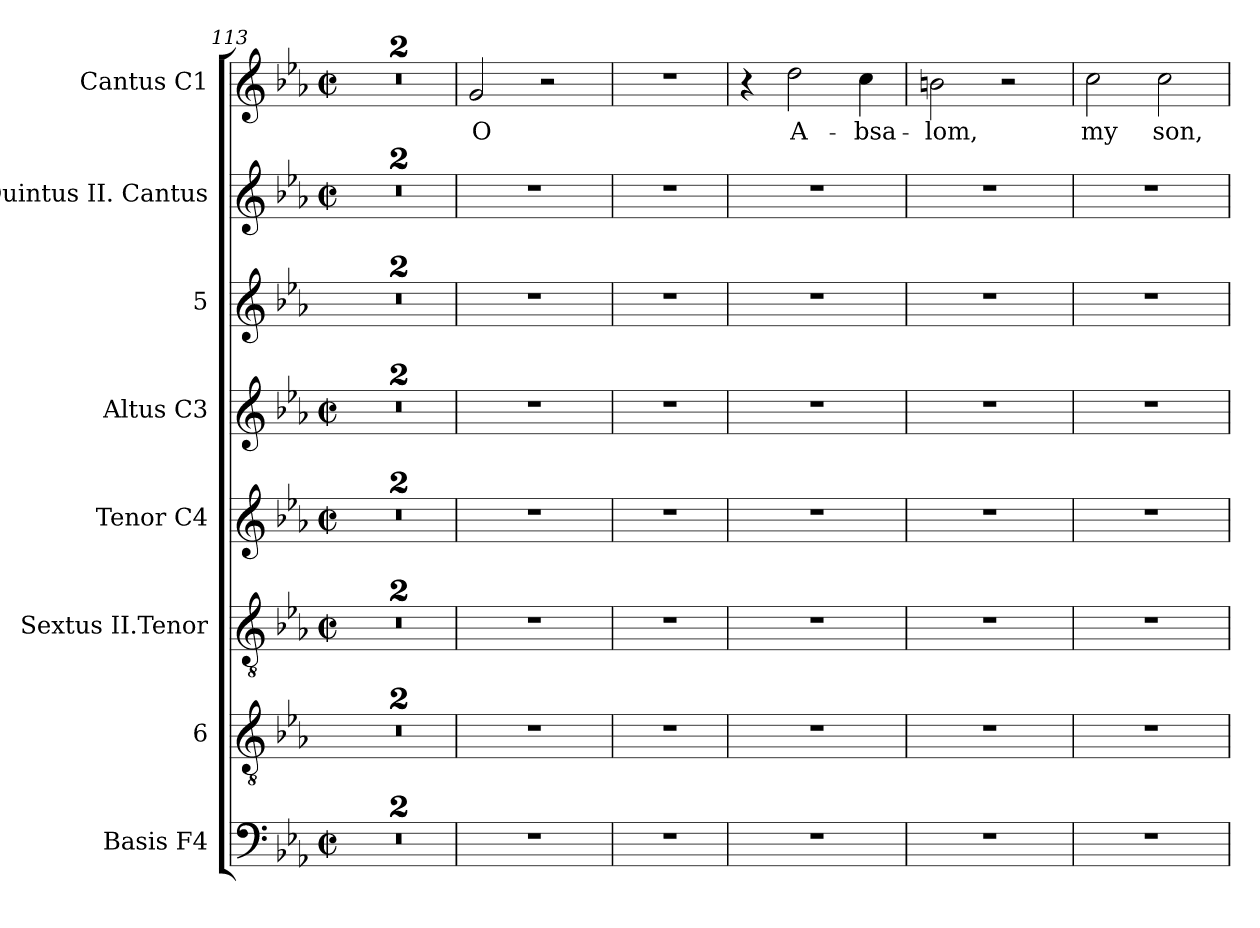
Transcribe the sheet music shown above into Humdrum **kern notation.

**kern	**kern	**kern	**kern	**kern	**kern	**kern	**kern	**text
*part8	*part7	*part6	*part5	*part4	*part3	*part2	*part1	*part1
*staff8	*staff7	*staff6	*staff5	*staff4	*staff3	*staff2	*staff1	*staff1
*I"Basis F4	*I"6	*I"Sextus II.Tenor	*I"Tenor C4	*I"Altus C3	*I"5	*I"Quintus II. Cantus	*I"Cantus C1	*
*I'B	*	*	*I'T	*I'A	*	*	*I'C	*
*clefF4	*clefGv2	*clefGv2	*clefG2	*clefG2	*clefG2	*clefG2	*clefG2	*
*k[b-e-a-]	*k[b-e-a-]	*k[b-e-a-]	*k[b-e-a-]	*k[b-e-a-]	*k[b-e-a-]	*k[b-e-a-]	*k[b-e-a-]	*
*E-:	*E-:	*E-:	*E-:	*E-:	*E-:	*E-:	*E-:	*
*M2/2	*	*M2/2	*M2/2	*M2/2	*	*M2/2	*M2/2	*
*met(c|)	*	*met(c|)	*met(c|)	*met(c|)	*	*met(c|)	*met(c|)	*
=113	=113	=113	=113	=113	=113	=113	=113	=113
1r	1r	1r	1r	1r	1r	1r	1r	.
=114	=114	=114	=114	=114	=114	=114	=114	=114
1r	1r	1r	1r	1r	1r	1r	1r	.
=115	=115	=115	=115	=115	=115	=115	=115	=115
!	!	!	!	!	!	!	!	!LO:LY:b
1r	1r	1r	1r	1r	1r	1r	2g/	O
.	.	.	.	.	.	.	2r	.
=116	=116	=116	=116	=116	=116	=116	=116	=116
1r	1r	1r	1r	1r	1r	1r	1r	.
!!LO:LB:g=z
=117	=117	=117	=117	=117	=117	=117	=117	=117
1r	1r	1r	1r	1r	1r	1r	4r	.
!	!	!	!	!	!	!	!	!LO:LY:b
.	.	.	.	.	.	.	2dd\	A-
!	!	!	!	!	!	!	!	!LO:LY:b
.	.	.	.	.	.	.	4cc\	-bsa-
=118	=118	=118	=118	=118	=118	=118	=118	=118
!	!	!	!	!	!	!	!	!LO:LY:b
1r	1r	1r	1r	1r	1r	1r	2bn\	-lom,
.	.	.	.	.	.	.	2r	.
=119	=119	=119	=119	=119	=119	=119	=119	=119
!	!	!	!	!	!	!	!	!LO:LY:b
1r	1r	1r	1r	1r	1r	1r	2cc\	my
!	!	!	!	!	!	!	!	!LO:LY:b
.	.	.	.	.	.	.	2cc\	son,
=	=	=	=	=	=	=	=	=
*-	*-	*-	*-	*-	*-	*-	*-	*-
